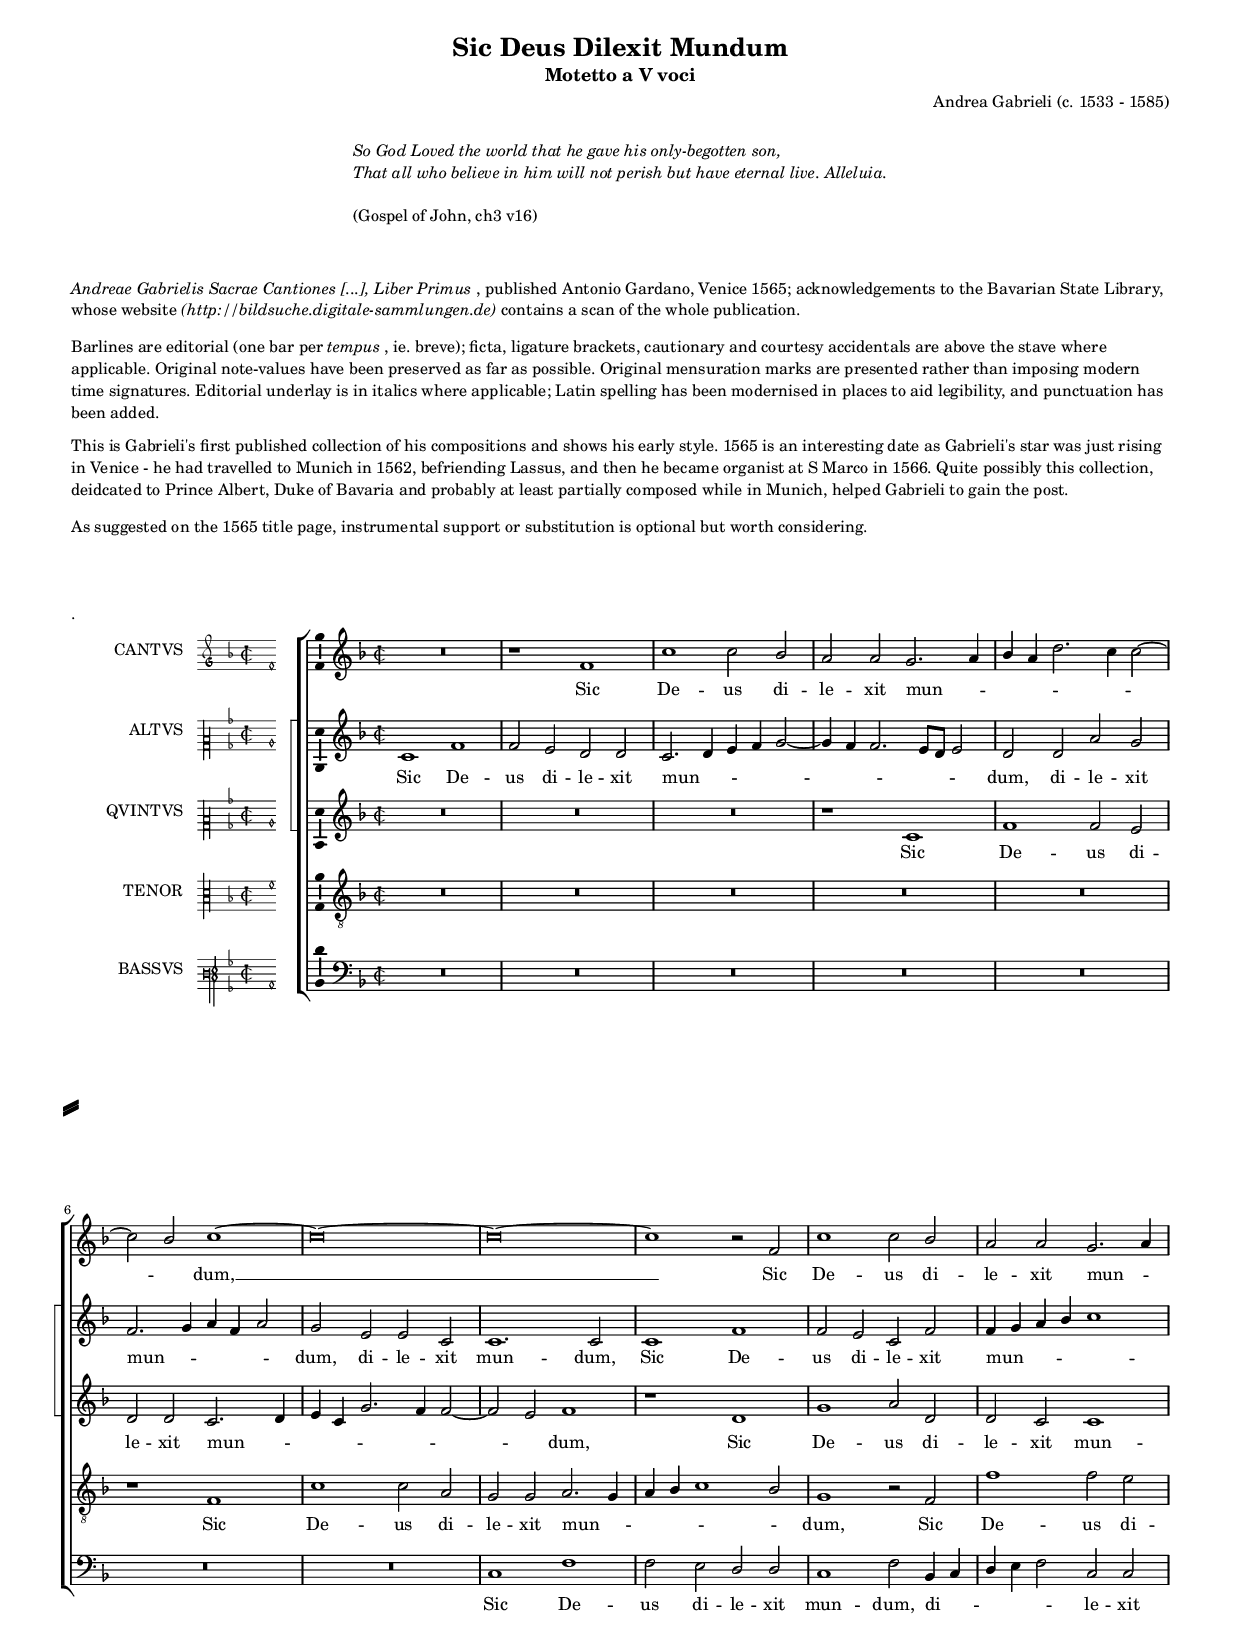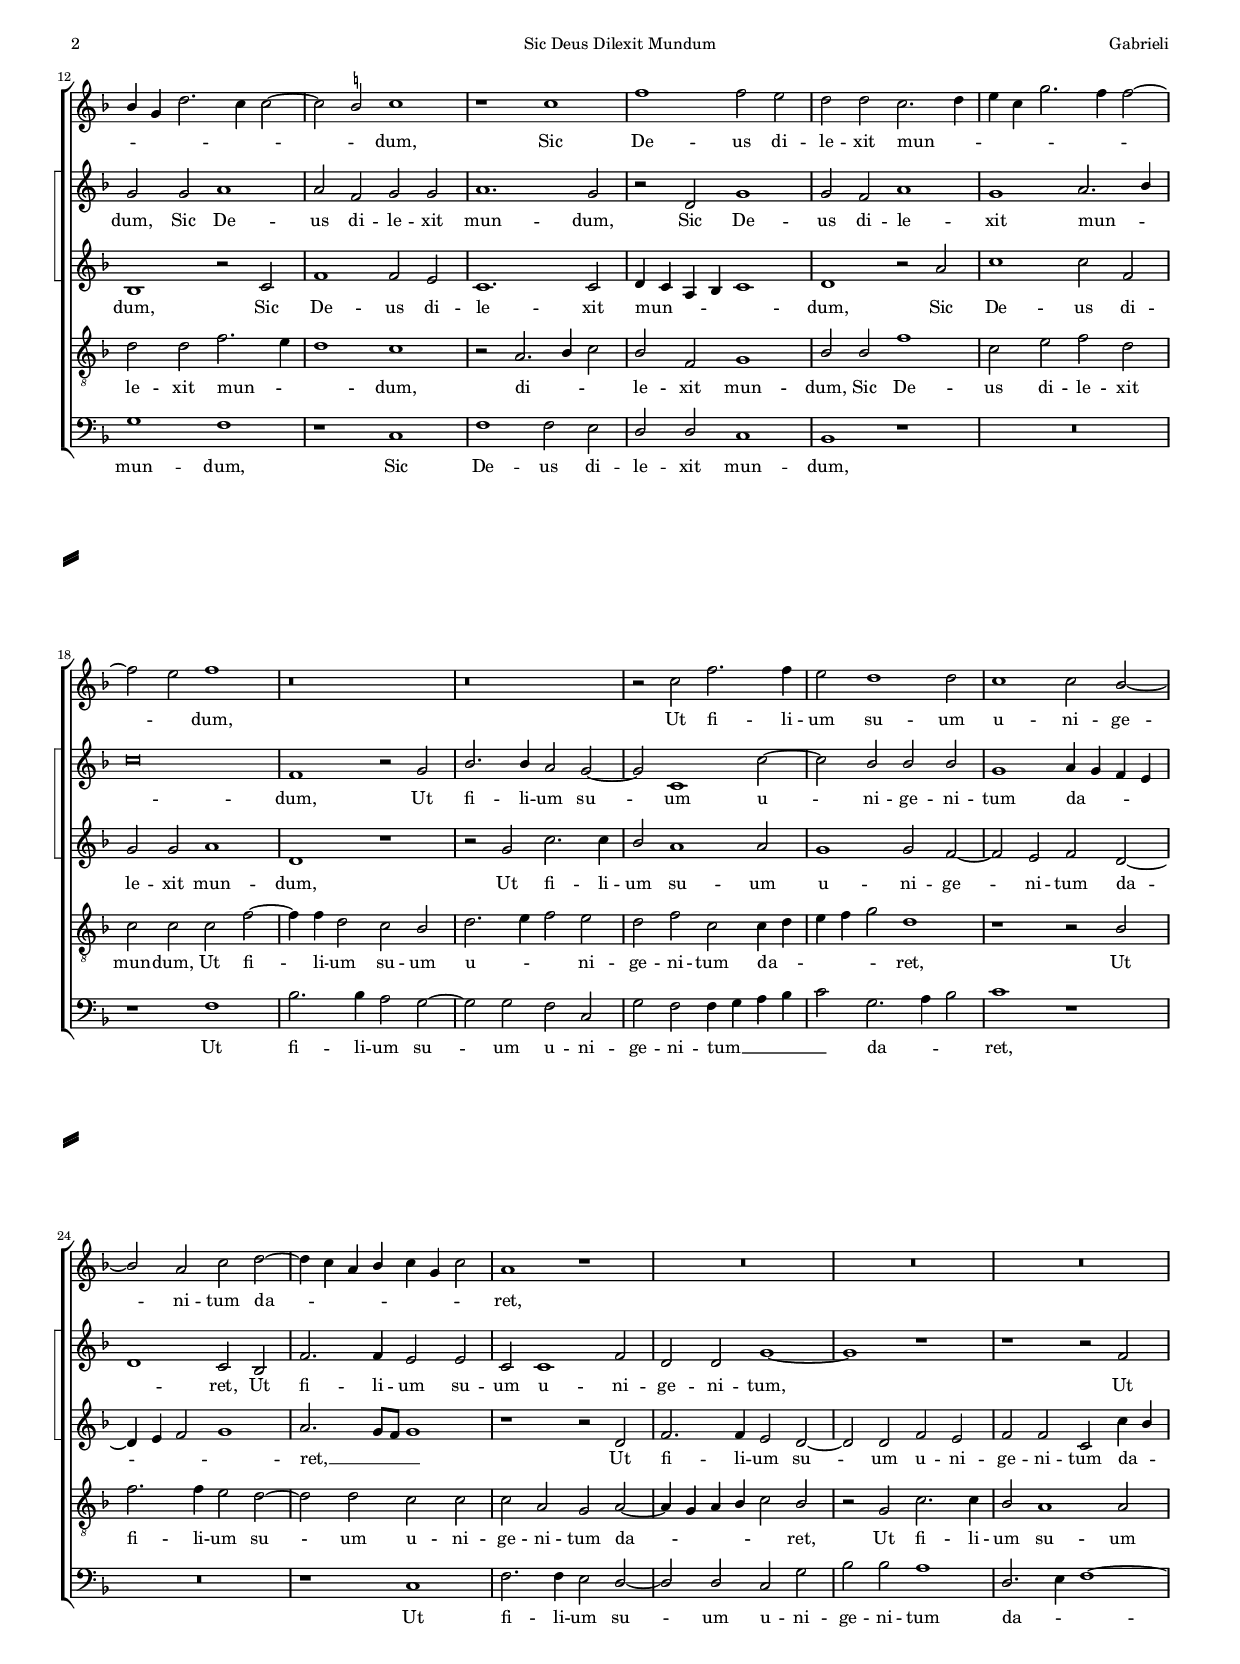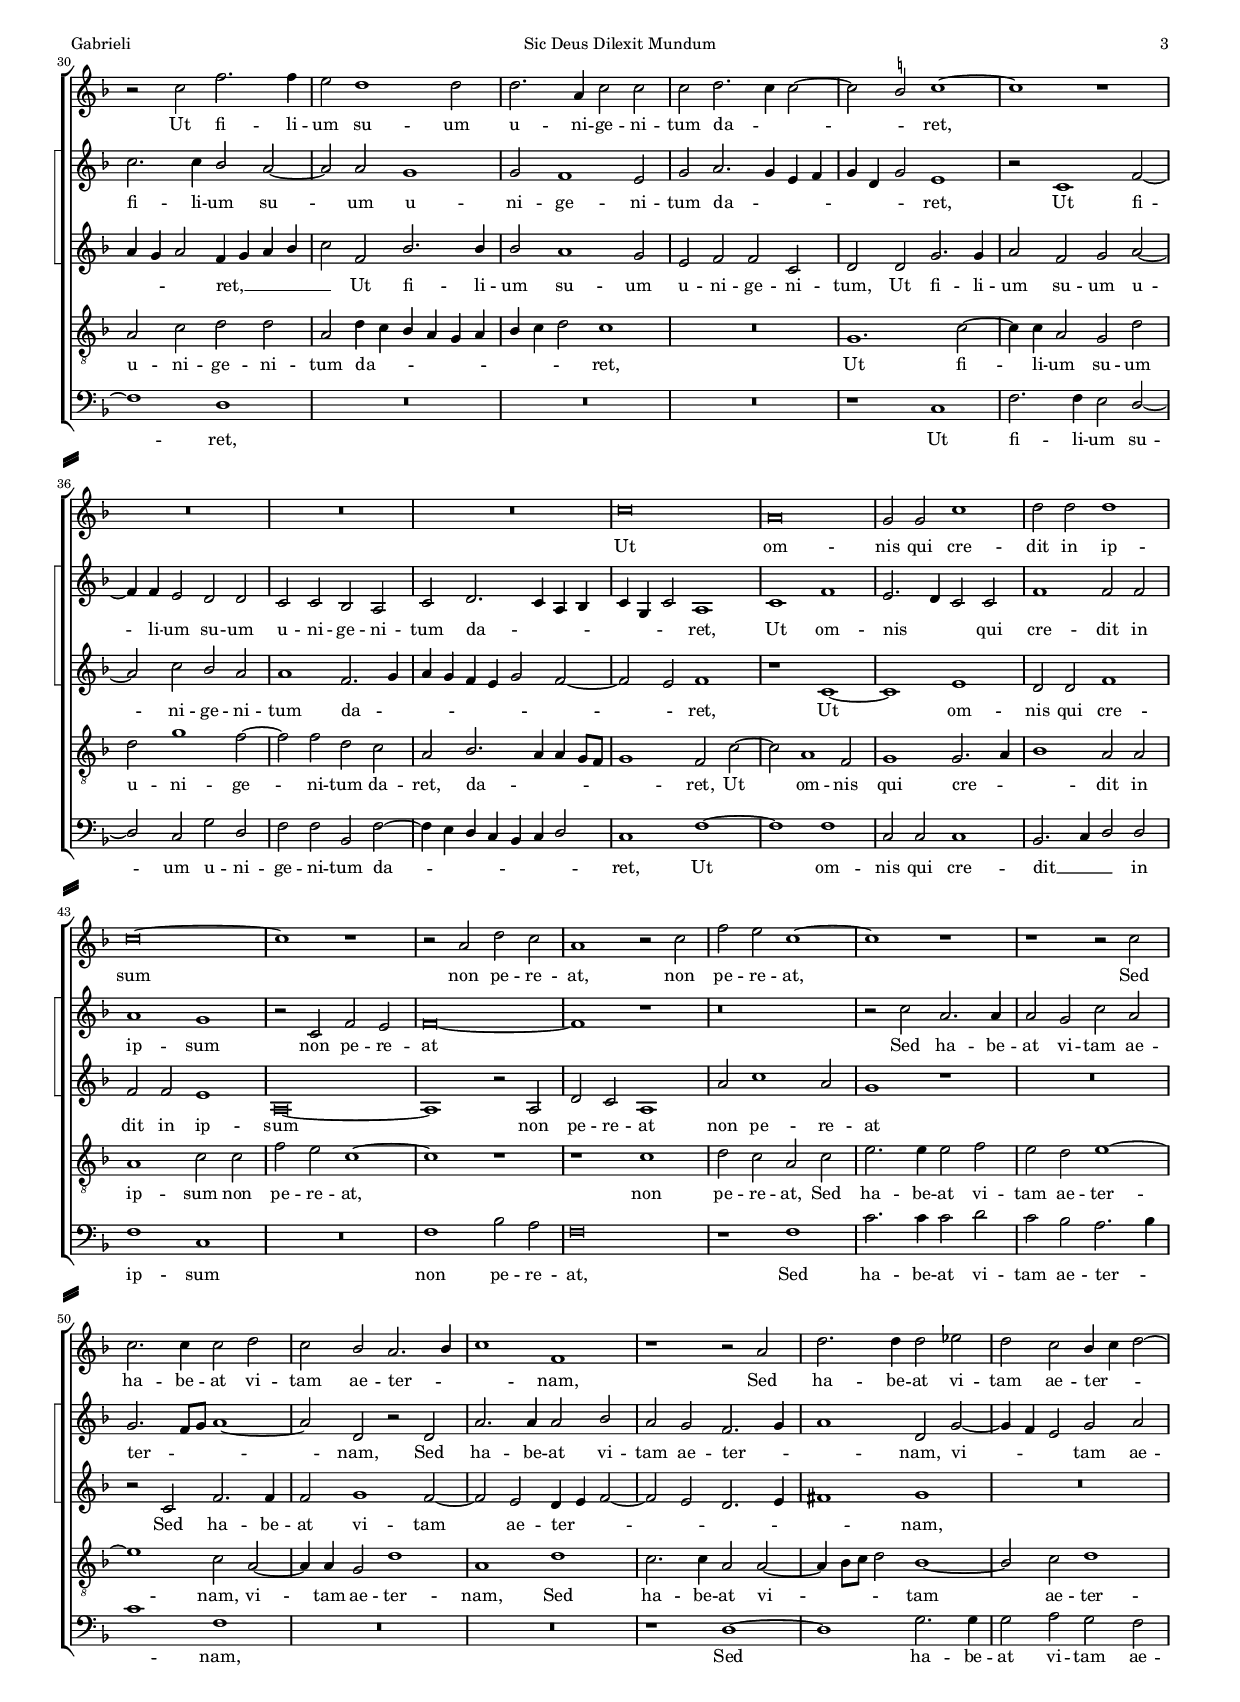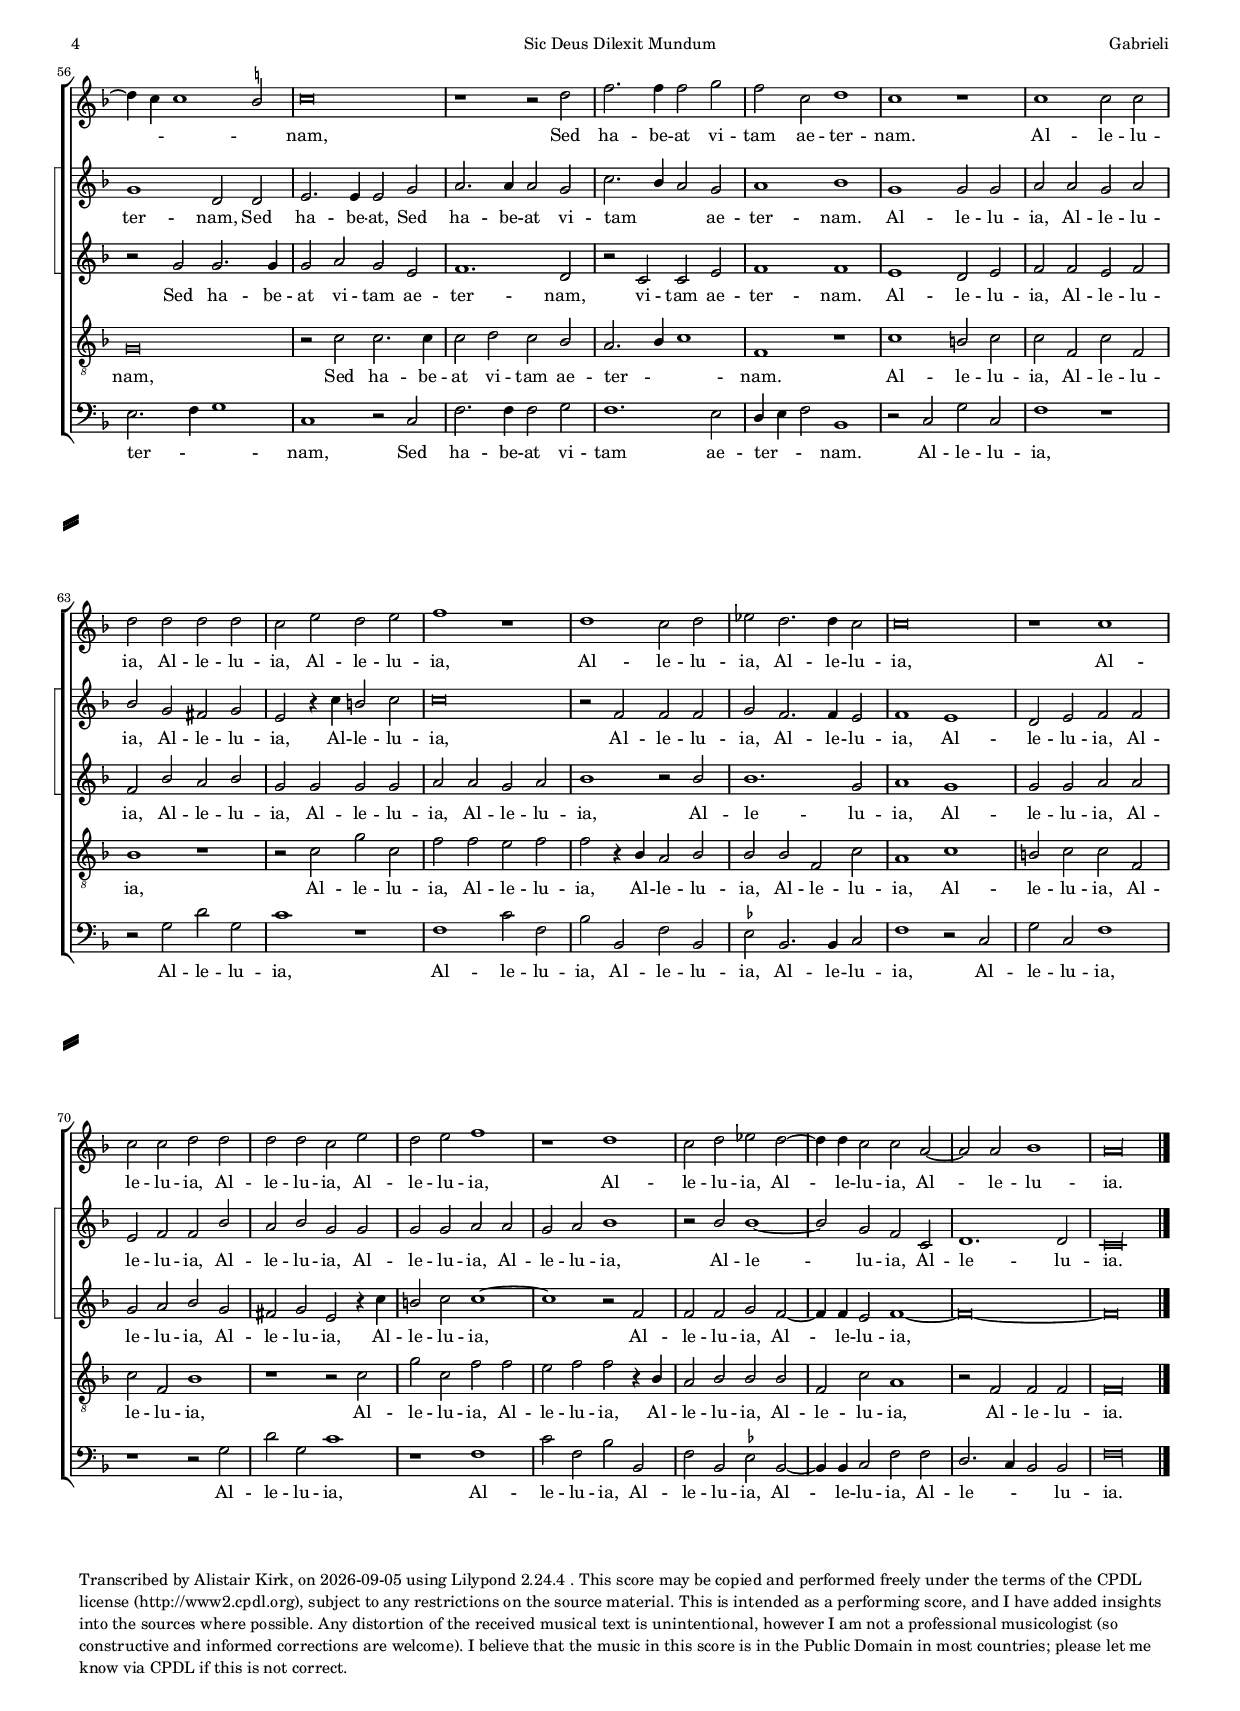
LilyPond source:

%
%  Alistair Kirk's Lilypond Template for Polyphonic Music - last revised 2018-09-03.
%
%
%  If you can't be bothered to learn how to use lilypond properly (fair enough) then you can still easily make many 
%  commonly-needed changes to this score - including transposition, clefs, music size, titles etc etc - using my 
%  easy online guide at https://guidallambert.github.io/MusicEditing/EasyLilypondCustomisation.html
%
%  Best edited using Frescobaldi!  Get it from frescobaldi.org - a highly recommended 
%  Lilypond editor.  (I also highly recommend VSCode with its Git integration for version controlling.)
%


%%%%%%%%%%%%%%%%%%
% 1 - Description of this score
%%%%%%%%%%%%%%%%%%

%%% 1A - paper layout
%

#(set-default-paper-size "a4")
#(set-global-staff-size 14)
\paper {
        left-margin   = 12\mm
        right-margin   = 12\mm
        top-margin    = 10\mm
        bottom-margin = 10\mm
}

%%% 1B - titles
%

\header {
	title = "Sic Deus Dilexit Mundum"
	subtitle = "Motetto a V voci"
	% poet = ""
	% subsubtitle = "VIII Vocum"
	% arranger = ""
	composer = "Andrea Gabrieli (c. 1533 - 1585)"
	% opus=""
}

hcomposer = "Gabrieli"
htitle = "Sic Deus Dilexit Mundum"

%%% 1C - Transposition of the whole score.
%
% This works relative to c.
%  Ie. To keep the original pitch leave this as 'c' (without quotes).
% To transpose the whole score up a tone set to 'd'.  For down a tone, set to 'bes,' (note the comma) etc
%  Everything is transposed, including key signatures etc (but prefatory staves are not affected).

TranspositionInterval = c



%%% 1D - clefs and stave labels
%

StaveAClef =  "treble"
StaveALabel =  "CANTVS"

StaveBClef =  "treble"
StaveBLabel =  "ALTVS"

StaveCClef =  "treble"
StaveCLabel =  "QVINTVS"

StaveDClef =  "treble_8"
StaveDLabel =  "TENOR"

StaveEClef =   "bass"
StaveELabel =   "BASSVS"

StaveFClef =  "treble_8"
StaveFLabel =   "Altus"

StaveGClef =   "treble_8"
StaveGLabel =   "Tenor"

StaveHClef =   "bass"
StaveHLabel =   "Bassus"

%%% 1E - key and time signature
%

gkeysig = {\key f \major}  %  Nb.  don't need to change this even if transposing - see above
global = {
	\time 2/1  %nb this might be overridden elsewhere (actually thinking of getting rid of it here...
	\gkeysig
        \override Score.MetronomeMark #'transparent = ##t
}

%%%1f  - What sound and tempo to use for the output MIDI file
%

% Tempo:
% Set the first number in the line below to set the playback speed.
% The number controls the length of the semibreve (which is the
% tactus of most 16th century polyphony written in tempus imperfectum)
% Suggest something in the range of 35 (very slow) to 65 (very fast).
% 45 is my default.

midiTactus = #(ly:make-moment 55 1)

% Playback sound:
% I think ocarina sounds a bit like a chamber organ on most General MIDI
% soundbanks, and annoys me the least of all the various terrible options,
% but suit yourself!
% "recorder" may also be useful on your computer??

MidiPlaybackSound = "ocarina"


%%%%%%%%%%%%%%%%%%
% 2 - Generic 'technical' settings (shouldn't usually need to change any of these unless personal preference suggests otherwise)
%%%%%%%%%%%%%%%%%%

\layout {
	\context {
		\Voice
			\remove "Note_heads_engraver"
			\consists "Completion_heads_engraver"
			\override NoteHead #'style = #'baroque

                         % These two go together!
                         \override Slur #'transparent = ##t
                         \override AccidentalSuggestion #'avoid-slur = #'inside  % Doesm't seem to help (in that ficta are shown way outside the stave when theres a slur) but does at least suppress all the error messages in the log file!


			\remove "Rest_engraver"
			\consists "Completion_rest_engraver"
                        \override Stem #'neutral-direction = #up

	}
	\context {
		\Staff
			\consists Ambitus_engraver
                        %% \override Stem #'thickness = #0.9
                        \RemoveEmptyStaves
	}
        \context {
                \StaffGroup
                        \consists "Separating_line_group_engraver"
	}
        \context {
                 \Score
                          \override BarNumber #'padding = #1.5
                          %\override BarNumber #'font-size = #1
                          %\override BarLine #'transparent = ##t	%% Uncomment for Mensurstriche (also change from ChoirStaff to Staffgroup and comment out completion_heads_engraver etc
                          %\override BarLine #'hair-thickness = #0.9   %% Example of how to manipulate barlines
        }
        \context {
                \Lyrics
                       %\override LyricText #'font-size = #1.2
                       %\override LyricText #'whiteout = ##t		% Might help with mensurstriche
                       %\override LyricExtender #'whiteout = ##t	% Might help with mensurstriche
                       %\override LyricHyphen #'whiteout = ##t		% Might help with mensurstriche
	}
}
\paper {
	ragged-last-bottom = ##f
  	ragged-bottom = ##f
	system-separator-markup = \slashSeparator
        evenHeaderMarkup=\markup  \fill-line { \fromproperty #'page:page-number-string \htitle \hcomposer }
	oddHeaderMarkup= \markup  \fill-line { \on-the-fly #not-first-page \hcomposer \on-the-fly #not-first-page \htitle \on-the-fly #not-first-page \fromproperty #'page:page-number-string }
         top-system-spacing #'basic-distance = #7    % Top stave is a bit too close to the page headers.
         % systems-per-page = 3  	% Lilypond rarely needs forcing like this...
         %  system-count = 13   	% ditto
         % page-count = 8    		% ditto
}




%%% The main musical content is in the two linked files below:



%%%%%%%%%%%%%%%%%%
% Some useful definitions for early music
%%%%%%%%%%%%%%%%%%

italicas=\override LyricText #'font-shape = #'italic
rectas=\override LyricText #'font-shape = #'upright
ss=\once \set suggestAccidentals = ##t
ficta = \once \set suggestAccidentals = ##t
date = #(strftime "%Y-%m-%d" (localtime (current-time)))
%m0 = \melismaEnd
%m1 = \melisma

%% Defining graphics for unusual mensural time signatures!
#(
  define ((double-time-signature2 glyph a) grob) (
       grob-interpret-markup grob (
          markup  (
            #:line ( #:musicglyph glyph #:number #:vcenter a )
          )
       )
  )
)
#(
  define ((double-time-signature3 glyph a b) grob) (
       grob-interpret-markup grob (
          markup  (
            #:line ( #:musicglyph glyph #:vcenter #:column (a b) )
          )
       )
  )
)
#(
  define ((custom-time-signature glyph) grob) (
       grob-interpret-markup grob (
          markup  (
            #:line ( #:musicglyph glyph)
          )
       )
  )
)


%%%%%%%%%%%%%%%%%%
% 3 - Score content: notes
%%%%%%%%%%%%%%%%%%

%\language "english"

StaveANotes = {

  % clef c1  % tweak / uncomment for debugging - this should override the clef in the score block

  \override Score.TimeSignature.stencil =
    #(custom-time-signature "timesig.mensural22")
  \time 2/1

  %\mark \markup \italic {"Prima Pars"}

  %\override Score.TimeSignature.stencil =
  %   #(double-time-signature2 "timesig.mensural98" "3")
  % \time 3/2

	R\breve r1
		f'1 c''1 c''2 bes'2 a'2 a'2 g'2.( a'4 bes'4 a'4 d''2. c''4 c''1 bes'2) c''\longa.
	r2	f'2 c''1 c''2 bes'2 a'2 a'2 g'2.( a'4 bes'4 g'4 d''2. c''4 c''1 \ficta b'2) c''1
	r1	c''1 f''1 f''2 e''2 d''2 d''2 c''2.( d''4 e''4 c''4 g''2. f''4 f''1 e''2) f''1
	r\longa r2
		c''2 f''2. f''4 e''2 d''1 d''2 c''1 c''2 bes'1 a'2 c''2 d''2.( c''4 a'4 bes'4 c''4 g'4 c''2) a'1
	r1 R\longa R\breve r2
		c''2 f''2. f''4 e''2 d''1 d''2 d''2. a'4 c''2 c''2 c''2 d''2.( c''4 c''1 \ficta b'2) c''\breve
	r1 R\breve R\longa
		c''\breve a'\breve g'2 g'2 c''1 d''2 d''2 d''1 c''\breve.
	r1 r2	a'2 d''2 c''2 a'1 
	r2	c''2 f''2 e''2 c''\breve
	r1 r1 r2
		c''2 c''2. c''4 c''2 d''2 c''2 bes'2 a'2.( bes'4 c''1) f'1
	r1 r2	a'2 d''2. d''4 d''2 ees''2 d''2 c''2 bes'4( c''4 d''2. c''4 c''1 \ficta b'2) c''\breve
	r1 r2	d''2 f''2. f''4 f''2 g''2 f''2 c''2 d''1 c''1
	r1	c''1 c''2 c''2 d''2 d''2 d''2 d''2 c''2 e''2 d''2 e''2 f''1
	r1	d''1 c''2 d''2 ees''2 d''2. d''4 c''2 c''\breve
	r1 	c''1 c''2 c''2 d''2 d''2 d''2 d''2 c''2 e''2 d''2 e''2 f''1
	r1	d''1 c''2 d''2 ees''2 d''2. d''4 c''2 c''2 a'1 a'2 bes'1 a'\maxima*1/4

  % \cadenzaOn

  %  b'\maxima*1/4
    \bar "|."
  %\cadenzaOff


}
StaveBNotes = {

  % clef c3  % tweak / uncomment for debugging - this should override the clef in the score block
  
    		c'1 f'1 f'2 e'2 d'2 d'2 c'2.( d'4 e'4 f'4 g'2. f'4 f'2.( e'8 d'8 e'2) d'2 
		d'2 a'2 g'2 f'2.( g'4 a'4 f'4 a'2) g'2
		e'2 e'2 c'2 c'1. c'2
		c'1 f'1 f'2 e'2 c'2 f'2 f'4( g'4 a'4 bes'4 c''1) g'2
		g'2 a'1 a'2 f'2 g'2 g'2 a'1. g'2
	r2	d'2 g'1 g'2 f'2 a'1 g'1 a'2.( bes'4 c''\breve) f'1
	r2	g'2 bes'2. bes'4 a'2 g'1 c'1 c''1 bes'2 bes'2 bes'2 g'1 a'4( g'4 f'4 e'4 d'1) c'2 
		bes2 f'2. f'4 e'2 e'2 c'2 c'1 f'2 d'2 d'2 g'\breve
	r\breve r2
		f'2 c''2. c''4 bes'2 a'1 a'2 g'1 g'2 f'1 e'2 g'2 a'2.( g'4 e'4 f'4 g'4 d'4 g'2) e'1
	r2	c'1 f'2. f'4 e'2 d'2 d'2 c'2 c'2 bes2 a2 c'2 d'2.( c'4 a4 bes4 c'4 g4 c'2) a1
		c'1 f'1 e'2.( d'4 c'2) c'2 f'1 f'2 f'2 a'1 g'1
	r2	c'2 f'2 e'2 f'\breve.
	r1 r\breve r2
		c''2 a'2. a'4 a'2 g'2 c''2 a'2 g'2.( f'8 g'8 a'1.) d'2
	r2	d'2 a'2. a'4 a'2 bes'2 a'2 g'2 f'2.( g'4 a'1) d'2
		g'2.( f'4 e'2) g'2 a'2 g'1 d'2
		d'2 e'2. e'4 e'2 
		g'2 a'2. a'4 a'2 g'2 c''2.( bes'4 a'2) g'2 a'1 bes'1
		g'1 g'2 g'2 a'2 a'2 g'2 a'2 bes'2 g'2 fis'2 g'2 e'2
	r4	c''4 b'2 c''2 c''\breve
	r2	f'2 f'2 f'2 g'2 f'2. f'4 e'2 f'1 
		e'1 d'2 e'2 f'2 f'2 e'2 f'2 f'2
		bes'2 a'2 bes'2 g'2 g'2 g'2 g'2 a'2
		a'2 g'2 a'2 bes'1
	r2	bes'2 bes'1. g'2 f'2
		c'2 d'1. d'2 c'\maxima*1/4

}
StaveDNotes = {

  % clef c4  % tweak / uncomment for debugging - this should override the clef in the score block
  	R\longa R\longa R\breve r1
		f1 c'1 c'2  a2 g2 g2 a2.( g4 a4 bes4 c'1 bes2) g1
	r2	f2 f'1 f'2 e'2 d'2 d'2 f'2.( e'4 d'1) c'1
	r2	a2.( bes4 c'2) bes2 f2 g1 bes2
		bes2 f'1 c'2 e'2 f'2 d'2 c'2 c'2
		c'2 f'2. f'4 d'2 c'2 bes2 d'2.( e'4 f'2) e'2 d'2 f'2 c'2 c'4( d'4 e'4 f'4 g'2) d'1
	r1 r2	bes2 f'2. f'4 e'2 d'1 d'2 c'2 c'2 c'2 a2 g2 a2.( g4 a4 bes4 c'2) bes2
	r2	g2 c'2. c'4 bes2 a1 a2 a2 c'2 d'2 d'2 a2 d'4( c'4 bes4 a4 g4 a4 bes4 c'4 d'2) c'1
	R\breve
		g1. c'2. c'4 a2 g2 d'2 d'2 g'1 f'1 f'2 d'2 c'2 a2
		bes2.( a4 a4 g8 f8 g1) f2 
		c'1 a1 f2 g1 g2.( a4 bes1) a2 a2 a1 c'2 c'2 f'2 e'2 c'\breve
	r\breve
		c'1 d'2 c'2 a2
		c'2 e'2. e'4 e'2 f'2 e'2 d'2 e'\breve c'2
		a2. a4 g2 d'1 a1
		d'1 c'2. c'4 a2 a2.( bes8 c'8 d'2) bes1. c'2 d'1 g\breve
	r2	c'2 c'2. c'4 c'2 d'2 c'2 bes2 a2.( bes4 c'1) f1
	r1	c'1 b2 c'2 c'2 f2 c'2 f2 bes1
	r1 r2	c'2 g'2 c'2 f'2 f'2 e'2 f'2 f'2
	r4	bes4 a2 bes2 bes2 bes2 f2 c'2 a1
		c'1 b2 c'2 c'2 f2 c'2 f2 bes1
	r1 r2	c'2 g'2 c'2 f'2 f'2 e'2 f'2 f'2
        r4	bes4 a2 bes2 bes2 bes2 f2 c'2 a1
	r2	f2 f2 f2 f\maxima*1/4

}
StaveCNotes = { 

  % clef c4  % tweak / uncomment for debugging - this should override the clef in the score block

  	R\longa R\breve r1
		c'1 f'1 f'2 e'2 d'2 d'2 c'2.( d'4 e'4 c'4 g'2. f'4 f'1 e'2) f'1
	r1	d'1 g'1 a'2 d'2 d'2 c'2 c'1 bes1
	r2	c'2 f'1 f'2 e'2 c'1. c'2 d'4( c'4 a4 bes4 c'1) d'1
	r2	a'2 c''1 c''2 f'2 g'2 g'2 a'1 d'1
	r1 r2	g'2 c''2. c''4 bes'2 a'1 a'2 g'1 g'2 f'1 e'2 f'2 d'2.( e'4 f'2 g'1) a'2.( g'8 f'8 g'1)
	r1 r2	d'2 f'2. f'4 e'2 d'1 d'2 f'2 e'2 f'2 f'2 c'2 c''4( bes'4 a'4 g'4 a'2) f'4( g'4 a'4 bes'4 c''2)
		f'2 bes'2. bes'4 bes'2 a'1 g'2 e'2 f'2 f'2 c'2 d'2
		d'2 g'2. g'4 a'2 f'2 g'2 a'1 c''2 bes'2 a'2 a'1 f'2.( g'4 a'4 g'4 f'4 e'4 g'2 f'1 e'2) f'1
	r1	c'\breve e'1 d'2 d'2 f'1 f'2 f'2 e'1 a\breve.
	r2	a2 d'2 c'2 a1 a'2 c''1 a'2 g'1
	r1 R\breve r2
		c'2   f'2. f'4 f'2 g'1 f'1 e'2 d'4( e'4 f'1 e'2 d'2. e'4 fis'1) g'1
	R\breve r2
		g'2 g'2. g'4 g'2 a'2 g'2 e'2 f'1. d'2
	r2	c'2 c'2 e'2 f'1 f'1 
		e'1 d'2 e'2 f'2 f'2 e'2 f'2 f'2 bes'2 a'2 bes'2 g'2
		g'2 g'2 g'2 a'2 a'2 g'2 a'2 bes'1
	r2	bes'2 bes'1. g'2 a'1 g'1 g'2 g'2 a'2
		a'2 g'2 a'2 bes'2 g'2 fis'2 g'2 e'2
	r4	c''4 b'2 c''2 c''\breve
	r2	f'2 f'2 f'2 g'2 f'2. f'4 e'2 f'1~ f'\maxima*1/2
}
StaveENotes = { 
	R\longa R\longa R\longa R\breve
		c1 f1 f2 e2 d2 d2 c1 f2 bes,4( c4 d4 e4 f2) c2 c2 g1 f1
	r1	c1 f1 f2 e2 d2 d2 c1 bes,1
	r1 R\breve r1
		f1 bes2. bes4 a2 g1 g2 f2 c2 g2 f2 f4( g4 a4 bes4 c'2) g2.( a4 bes2) c'1
	r1 R\breve r1
		c1 f2. f4 e2 d1 d2 c2 g2 bes2 bes2 a1 d2.( e4 f\breve)d1
	R\longa R\breve r1
		c1 f2. f4 e2 d1 c2 g2 d2 f2 f2 bes,2 f2.( e4 d4 c4 bes,4 c4 d2) c1
		f\breve f1 c2 c2 c1 bes,2.( c4 d2) d2 f1 c1
	R\breve
		f1 bes2 a2 f\breve
	r1	f1 c'2. c'4 c'2 d'2 c'2 bes2 a2.( bes4 c'1) f1
	R\longa r1
		d\breve	g2. g4 g2 a2 g2 f2 e2.( f4 g1) c1
	r2	c2 f2. f4 f2 g2 f1. e2 d4( e4 f2) bes,1
	% Alleluia
	r2	c2 g2 c2 f1
	r1 r2	g2 d'2 g2 c'1
	r1	f1 c'2 f2 bes2 bes,2 f2 bes,2 \ficta ees2 bes,2. bes,4 c2 f1
	r2	c2 g2 c2 f1
	r1 r2	g2 d'2 g2 c'1
	r1	f1 c'2 f2 bes2 bes,2 f2 bes,2 \ficta ees2 bes,2. bes,4 c2 f2
		f2 d2.( c4 bes,2) bes,2 f\maxima*1/4


}
StaveFNotes = { bes }
StaveGNotes = { bes }
StaveHNotes = { bes }

% Convenient overrides - comment and uncomment to add and remove staves for quick debugging / rendering purposes:
% StaveANotes = {  }
% StaveBNotes = {  }
% StaveCNotes = {  }
% StaveDNotes = {  }
% StaveENotes = {  }
% StaveFNotes = {  }
% StaveGNotes = {  }
% StaveHNotes = {  }

%%%%%%%%%%%%%%%%%%
% 4 - Score content: text / lyrics
%%%%%%%%%%%%%%%%%%

StaveALyrics = \lyricmode {  
	Sic De -- us di -- le -- xit mun -- dum, __
	Sic De -- us di -- le -- xit mun -- dum,
	Sic De -- us di -- le -- xit mun -- dum,
	Ut fi -- li -- um su -- um u -- ni -- ge -- ni -- tum da -- ret,
	Ut fi -- li -- um su -- um u -- ni -- ge -- ni -- tum da -- ret,
	Ut om -- nis qui cre -- dit in ip -- sum non pe -- re -- at,
		non pe -- re -- at,
	Sed ha -- be -- at vi -- tam ae -- ter -- nam,
	Sed ha -- be -- at vi -- tam ae -- ter -- nam,
	Sed ha -- be -- at vi -- tam ae -- ter -- nam.
	Al -- le -- lu -- ia, Al -- le -- lu -- ia,
	Al -- le -- lu -- ia, Al -- le -- lu -- ia,
	Al -- le -- lu -- ia, Al -- le -- lu -- ia,
	Al -- le -- lu -- ia, Al -- le -- lu -- ia, 
	Al -- le -- lu -- ia, Al -- le -- lu -- ia,
	Al -- le -- lu -- ia.
}
StaveBLyrics = \lyricmode {  
	Sic De -- us di -- le -- xit mun -- dum,
		di -- le -- xit mun -- dum,
		di -- le -- xit mun -- dum,
		Sic De -- us di -- le -- xit mun -- dum,
		Sic De -- us di -- le -- xit mun -- dum,
		Sic De -- us di -- le -- xit mun -- dum,
	Ut fi -- li -- um su -- um u -- ni -- ge -- ni -- tum da -- ret,
		Ut fi -- li -- um su -- um u -- ni -- ge -- ni -- tum,
		Ut fi -- li -- um su -- um u -- ni -- ge -- ni -- tum da -- ret,
		Ut fi -- li -- um su -- um u -- ni -- ge -- ni -- tum da -- ret,
	Ut om -- nis qui cre -- dit in ip -- sum non pe -- re -- at
	Sed ha -- be -- at vi -- tam ae -- ter -- nam,
		Sed ha -- be -- at vi -- tam ae -- ter -- nam,
		vi -- tam ae -- ter -- nam,
		Sed ha -- be -- at,
		Sed ha -- be -- at vi -- tam ae -- ter -- nam.	
	Al -- le -- lu -- ia, 	Al -- le -- lu -- ia,
	        Al -- le -- lu -- ia, 	Al -- le -- lu -- ia,
	        Al -- le -- lu -- ia, 	Al -- le -- lu -- ia,
	        Al -- le -- lu -- ia, 	Al -- le -- lu -- ia,
	        Al -- le -- lu -- ia, 	Al -- le -- lu -- ia,
	        Al -- le -- lu -- ia, 	Al -- le -- lu -- ia,
	        Al -- le -- lu -- ia.
}
StaveDLyrics = \lyricmode {
  	Sic De -- us di -- le -- xit mun -- dum,
		Sic De -- us di -- le -- xit mun -- dum,
		di -- le -- xit mun -- dum,
		Sic De -- us di -- le -- xit mun -- dum,
	Ut fi -- li -- um su -- um u -- ni -- ge -- ni -- tum da -- ret,
		Ut fi -- li -- um su -- um u -- ni -- ge -- ni -- tum da -- ret,
		Ut fi -- li -- um su -- um u -- ni -- ge -- ni -- tum da -- ret,
		Ut fi -- li -- um su -- um u -- ni -- ge -- ni -- tum da -- ret,
                da -- ret,
	Ut om -- nis qui cre -- dit in ip -- sum non pe -- re -- at,
		non pe -- re -- at,
	Sed ha -- be -- at vi -- tam ae -- ter -- nam,
		vi -- tam ae -- ter -- nam,
		Sed ha -- be -- at vi -- tam ae -- ter -- nam,	
		Sed ha -- be -- at vi -- tam ae -- ter -- nam.	
	Al -- le -- lu -- ia, 	Al -- le -- lu -- ia,
	Al -- le -- lu -- ia, 	Al -- le -- lu -- ia,
	Al -- le -- lu -- ia, 	Al -- le -- lu -- ia,
	Al -- le -- lu -- ia, 	Al -- le -- lu -- ia,
	Al -- le -- lu -- ia, 	Al -- le -- lu -- ia,
	Al -- le -- lu -- ia, 	Al -- le -- lu -- ia,
	Al -- le -- lu -- ia.

}
StaveCLyrics = \lyricmode {
  	Sic De -- us di -- le -- xit mun -- dum,
		Sic De -- us di -- le -- xit mun -- dum,
		Sic De -- us di -- le -- xit mun -- dum,
		Sic De -- us di -- le -- xit mun -- dum,
	Ut fi -- li -- um su -- um u -- ni -- ge -- ni -- tum da -- ret, __
	        Ut fi -- li -- um su -- um u -- ni -- ge -- ni -- tum da -- ret, __
		Ut fi -- li -- um su -- um u -- ni -- ge -- ni -- tum,
		Ut fi -- li -- um su -- um u -- ni -- ge -- ni -- tum da -- ret,
	Ut om -- nis qui cre -- dit in ip -- sum non pe -- re -- at
		non pe -- re -- at
	Sed ha -- be -- at vi -- tam ae -- ter -- nam,
		Sed ha -- be -- at vi -- tam ae -- ter -- nam,
		vi -- tam ae -- ter -- nam.
	Al -- le -- lu -- ia, 	Al -- le -- lu -- ia,
	        Al -- le -- lu -- ia, 	Al -- le -- lu -- ia,
	        Al -- le -- lu -- ia, 	Al -- le -- lu -- ia,
	        Al -- le -- lu -- ia, 	Al -- le -- lu -- ia,
	        Al -- le -- lu -- ia, 	Al -- le -- lu -- ia,
	        Al -- le -- lu -- ia, 	Al -- le -- lu -- ia,
	        Al -- le -- lu -- ia, 	Al -- le -- lu -- ia.

}
StaveELyrics = \lyricmode {
  	Sic De -- us di -- le -- xit mun -- dum,
		di -- le -- xit mun -- dum,
		Sic De -- us di -- le -- xit mun -- dum,
	Ut fi -- li -- um su -- um u -- ni -- ge -- ni -- tum __ da -- ret,
		Ut fi -- li -- um su -- um u -- ni -- ge -- ni -- tum da -- ret,
		Ut fi -- li -- um su -- um u -- ni -- ge -- ni -- tum da -- ret,
	Ut om -- nis qui cre -- dit __ in ip -- sum non pe -- re -- at,
	Sed ha -- be -- at vi -- tam ae -- ter -- nam,
		Sed ha -- be -- at vi -- tam ae -- ter -- nam,	
		Sed ha -- be -- at vi -- tam ae -- ter -- nam.	
	Al -- le -- lu -- ia, 	Al -- le -- lu -- ia,
	Al -- le -- lu -- ia, 	Al -- le -- lu -- ia,
	Al -- le -- lu -- ia, 	Al -- le -- lu -- ia,
	Al -- le -- lu -- ia, 	Al -- le -- lu -- ia,
	Al -- le -- lu -- ia, 	Al -- le -- lu -- ia,
	Al -- le -- lu -- ia.

}
StaveFLyrics = \lyricmode { A }
StaveGLyrics = \lyricmode { A }

 % Tanslation and attribution of text
 \markup {
        \vspace #1
	\fill-line {
		\column {
      \vspace #1
			\line { \italic { So God Loved the world that he gave his only-begotten son, } }
			\line { \italic { That all who  believe in him will not perish but have eternal live.  Alleluia. } }

			\vspace #1
			\line { (Gospel of John, ch3 v16) }


		}
	}
}


%%%%%%%%%%%%%%%%%%
% 5 - Editorial content, including prefatory stave / incipit settings and notes
%%%%%%%%%%%%%%%%%%

 %  Should very rarely need to be touched once a given piece has been typeset

% 5a Editorial method and comments
\markup {
    \vspace #3
    \column {
          %\wordwrap  { \italic { Music source and editorial comments go here.} }

          \wordwrap  {
              \italic {Andreae Gabrielis Sacrae Cantiones [...], Liber Primus}
              , published Antonio Gardano, Venice 1565;
              acknowledgements to the Bavarian State Library,
              whose website \italic{(http://bildsuche.digitale-sammlungen.de)} contains a scan of the whole publication.
          }
          \vspace #1
          \wordwrap  {
              Barlines are editorial (one bar per \italic {tempus}, ie. breve); 
              ficta, ligature brackets, cautionary and courtesy accidentals are above the stave where applicable. 
              Original note-values have been preserved as far as possible.
              Original mensuration marks are presented rather than imposing modern time signatures.
              Editorial underlay is in italics where applicable;
              Latin spelling has been modernised in places to aid legibility, and punctuation has been
              added.
          }
          \vspace #1
          \wordwrap {
              This is Gabrieli's first published collection of his compositions
              and shows his early style.  1565 is an interesting date as Gabrieli's
              star was just rising in Venice - he had travelled to Munich in 1562,
              befriending Lassus, and then he became organist at S Marco in 1566.
              Quite possibly this collection,  deidcated to Prince Albert, Duke of Bavaria
              and probably at least partially composed while in Munich,
              helped Gabrieli to gain the post.
          }
          \vspace #1
          \wordwrap {
              As suggested on the 1565 title page, instrumental support or substitution
              is optional but worth considering.
	  }
	  \vspace #3
	  .
    }
}

%% 5b - Plainsong incipit - obviously, comment out as required.
%\score   {
%    \transpose c \TranspositionInterval <<
%          \new Staff \with { \remove "Time_signature_engraver" \remove "Ambitus_engraver" } {
%                \set Staff.instrumentName = "Intonation"
%                \clef "treble_8"  \global  \cadenzaOn              <<  {
%                          \override Voice.Slur #'tran%sparent = ##f
%                          f4 s8 f4 s8 f4( g4) s8 g4.
%                      }\addlyrics {  In -- ci -- pit here. }
%               >>
%          }
%     >>
%    \layout {\context { \Voice \remove "Stem_engraver" } }
%}


% 5c - Prefatory staves
\layout {   % Need to modify a couple of settings in the main score layout as well
             indent=4\cm
              \context { \Staff
                         \override InstrumentName #'padding = 2
                         \override InstrumentName #'self-alignment-X = #RIGHT
              }
}
PrefatorySettings = {
  		%\override NoteHead   #'style = #'neomensural      % ie. can set to either Mensural or Neomensural
		%\override Rest #'style = #'neomensural
		%\override Staff.TimeSignature #'style = #'neomensural
                \override Flag #'style = #'mensural
                \autoBeamOff
                 \override Staff.InstrumentName #'Y-extent = #'(-4 . 4)
                 \override Staff.InstrumentName #'self-alignment-X = #RIGHT
                \override Staff.InstrumentName #'padding = 2
                % Uncomment these if you want eg. double b flat in key sig using c2 or f3 clef etc
                % May also have to tweak the numbers (4 vs 5 etc)
                \override Staff.KeySignature.flat-positions = #'((-4 . 4))
                \override Staff.KeySignature.sharp-positions = #'((-4 . 4))
                \cadenzaOn
                \key f \major
		            \time 2/2
                \huge
}
PrefatoryLayout = \layout {   % Set the layout inside the incipit
		\context {\Voice
			\remove Ligature_bracket_engraver
			\consists Mensural_ligature_engraver

		}
                \context { \Staff \remove Ambitus_engraver}
		line-width=5
                indent =  0
                ragged-right = ##f
		ragged-last = ##f
                system-count = #1
}
PrefStaveA = \markup {
	\score {
                \new MensuralVoice {
                    \set Staff.instrumentName=\StaveALabel
                    \PrefatorySettings
                    \clef "petrucci-g2"
                    f'1
                     \bar"" \skip1
		}  \layout {\PrefatoryLayout}
	}
}
PrefStaveB = \markup {
	\score {
                \new MensuralVoice {
                    \set Staff.instrumentName=\StaveBLabel
                    \PrefatorySettings
                    \clef "petrucci-c2"
                    c'1
                     \bar"" \skip1
		}  \layout {\PrefatoryLayout}
	}
}
PrefStaveC = \markup {
	\score {
                \new MensuralVoice {
                    \set Staff.instrumentName=\StaveCLabel
                    \PrefatorySettings
                    \clef "petrucci-c2"
                    c'1
                     \bar"" \skip1
		}  \layout {\PrefatoryLayout}
	}
}
PrefStaveD = \markup {
	\score {
                \new MensuralVoice {
                    \set Staff.instrumentName=\StaveDLabel
                    \PrefatorySettings
                    \clef "petrucci-c3"
                    f'1
                     \bar"" \skip1
		}  \layout {\PrefatoryLayout}
	}
}
PrefStaveE = \markup {
	\score {
          \new MensuralVoice {
                    \set Staff.instrumentName=\StaveELabel
                    \PrefatorySettings
                    \clef "petrucci-f3"
                    c1
                     \bar"" \skip1
		}  \layout {\PrefatoryLayout}
	}
}
PrefStaveF = \markup {
	\score {
                \new MensuralVoice {
                    \set Staff.instrumentName=\StaveFLabel
                    \PrefatorySettings
                    \clef "petrucci-f4"
                    g2
                     \bar"" \skip1
		}  \layout {\PrefatoryLayout}
	}
}
PrefStaveG = \markup {
	\score {
                \new MensuralVoice {
                    \set Staff.instrumentName=\StaveGLabel
                    \PrefatorySettings
                    \clef "petrucci-f4"
                    g2
                     \bar"" \skip1
		}  \layout {\PrefatoryLayout}
	}
}
PrefStaveH = \markup {
	\score {
                \new MensuralVoice {
                    \set Staff.instrumentName=\StaveHLabel
                    \PrefatorySettings
                    \clef "petrucci-f4"
                    f2
                     \bar"" \skip1
		}  \layout {\PrefatoryLayout}
	}
}





\version "2.18"





\header {
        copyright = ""
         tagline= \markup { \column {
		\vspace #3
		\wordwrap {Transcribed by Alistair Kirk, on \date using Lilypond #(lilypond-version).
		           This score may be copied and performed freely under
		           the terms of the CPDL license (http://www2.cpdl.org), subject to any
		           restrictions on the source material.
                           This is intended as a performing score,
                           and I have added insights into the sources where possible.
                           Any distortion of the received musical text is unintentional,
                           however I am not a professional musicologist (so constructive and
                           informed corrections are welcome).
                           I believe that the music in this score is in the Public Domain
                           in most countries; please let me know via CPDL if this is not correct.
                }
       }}
}




%%%%%%%%%%%%%%%%%%
% 6 - Staff definitions
%%%%%%%%%%%%%%%%%%

% Should very rarely need to be touched once a given piece has been typeset
%
% Nb. this is the really main structure of the .ly file;
% it needs to go at the end because it references variables
% containing the notes and lyrics etc, which need to have
% been defined before the parser reads this section
%
% When making a new edition, just comment out the staves you don't need.

\score {
	\transpose c \TranspositionInterval <<
		\new ChoirStaff = "MainChoirStaff" <<	 	% choir staff = group of staves formatted for a choir

                  \set ChoirStaff.systemStartDelimiterHierarchy = #'(SystemStartBracket  a (SystemStartSquare b c) d e )  % Uncomment and twiddle to create square brackets for gouping staves etc
			\set ChoirStaff.midiInstrument = \MidiPlaybackSound  %  "recorder" and "tuba" may also  be useful?
                        %\set ChoirStaff.midiMaximumVolume = 127  % Need to find a good value for this.

                        \new Staff = "StaveA" { <<
                              \new Voice = "StaveAVoice"  {
                                    \set Staff.instrumentName =\PrefStaveA
                                    %\set Staff.shortInstrumentName =
                                    %\StaveALabel[1]
                                    \set Staff.midiPanPosition = #-0.8
                                    \clef \StaveAClef
                                    \global		% inherit key and time sig etc from the score
                                    \StaveANotes		% actual notes are in a variable as defined above
                                    %\bar "|." 		% nb. final barline only necessary in one voice
                              }
                        >> }
			\new Lyrics = "StaveA_Lyrics" \lyricsto StaveAVoice { \StaveALyrics }

                        \new Staff = "StaveB" { <<
                              \new Voice = "StaveBVoice"  {
                                    \set Staff.instrumentName =\PrefStaveB
                                    \set Staff.midiPanPosition = #0.8
                                    \clef \StaveBClef
                                    \global		% inherit key and time sig etc from the score
                                    \StaveBNotes		% actual notes are in a variable as defined above
                              }
                        >> }
			\new Lyrics = "StaveB_Lyrics" \lyricsto StaveBVoice { \StaveBLyrics }

                         \new Staff = "StaveC" { <<
                              \new Voice = "StaveCVoice"  {
                                    \set Staff.instrumentName =\PrefStaveC
                                    \set Staff.midiPanPosition = #-0.4
                                    \clef \StaveCClef
                                    \global		% inherit key and time sig etc from the score
                                    \StaveCNotes		% actual notes are in a variable as defined above
                              }
                        >> }
			\new Lyrics = "StaveC_Lyrics" \lyricsto StaveCVoice { \StaveCLyrics }

                        \new Staff = "StaveD" { <<
                              \new Voice = "StaveDVoice"  {
                                    \set Staff.instrumentName =\PrefStaveD
                                    \set Staff.midiPanPosition = #0.4
                                    \clef \StaveDClef
                                    \global		% inherit key and time sig etc from the score
                                    \StaveDNotes		% actual notes are in a variable as defined above
                              }
                        >> }
			\new Lyrics = "StaveD_Lyrics" \lyricsto StaveDVoice { \StaveDLyrics }

                        \new Staff = "StaveE" { <<
                             \new Voice = "StaveEVoice"  {
                                    \set Staff.instrumentName =\PrefStaveE
                                    \set Staff.midiPanPosition = #0.4
                                    \clef \StaveEClef
                                   \global		% inherit key and time sig etc from the score
                                    \StaveENotes		% actual notes are in a variable as defined above
                              }
                        >> }
			\new Lyrics = "StaveE_Lyrics" \lyricsto StaveEVoice { \StaveELyrics }

                        %\new Staff = "StaveF" { <<
                        %      \new Voice = "StaveFVoice"  {
                        %            \set Staff.instrumentName =\PrefStaveF
                        %	     \set Staff.midiPanPosition = #0.4
                        %            \clef \StaveFClef
                        %            \global		% inherit key and time sig etc from the score
                        %            \StaveFNotes		% actual notes are in a variable as defined above
                        %      }
                        %>> }
			%\new Lyrics = "StaveF_Lyrics" \lyricsto StaveFVoice { \StaveFLyrics }

                        % \new Staff = "StaveG" { <<
                        %      \new Voice = "StaveGVoice"  {
                        %            \set Staff.instrumentName =\PrefStaveG
                        %	     \set Staff.midiPanPosition = #0.4
                        %            \clef \StaveGClef
                        %            \global		% inherit key and time sig etc from the score
                        %            \StaveGNotes		% actual notes are in a variable as defined above
                        %      }
                        %>> }
			%\new Lyrics = "StaveG_Lyrics" \lyricsto StaveGVoice { \StaveGLyrics }

                        %\new Staff = "StaveH" { <<
                        %      \new Voice = "StaveHVoice"  {
                        %            \set Staff.instrumentName =\PrefStaveH
                        %	     \set Staff.midiPanPosition = #0.4
                        %            \clef \StaveHClef
                        %            \global		% inherit key and time sig etc from the score
                        %            \StaveHNotes		% actual notes are in a variable as defined above
                        %      }
                        %>> }
			%\new Lyrics = "StaveH_Lyrics" \lyricsto StaveHVoice { \StaveHLyrics }
                >>
	>>
	\layout {}
	\midi {
		\context { \Score
			tempoWholesPerMinute = \midiTactus
                }
	}
}
\version "2.18"



\version "2.18"